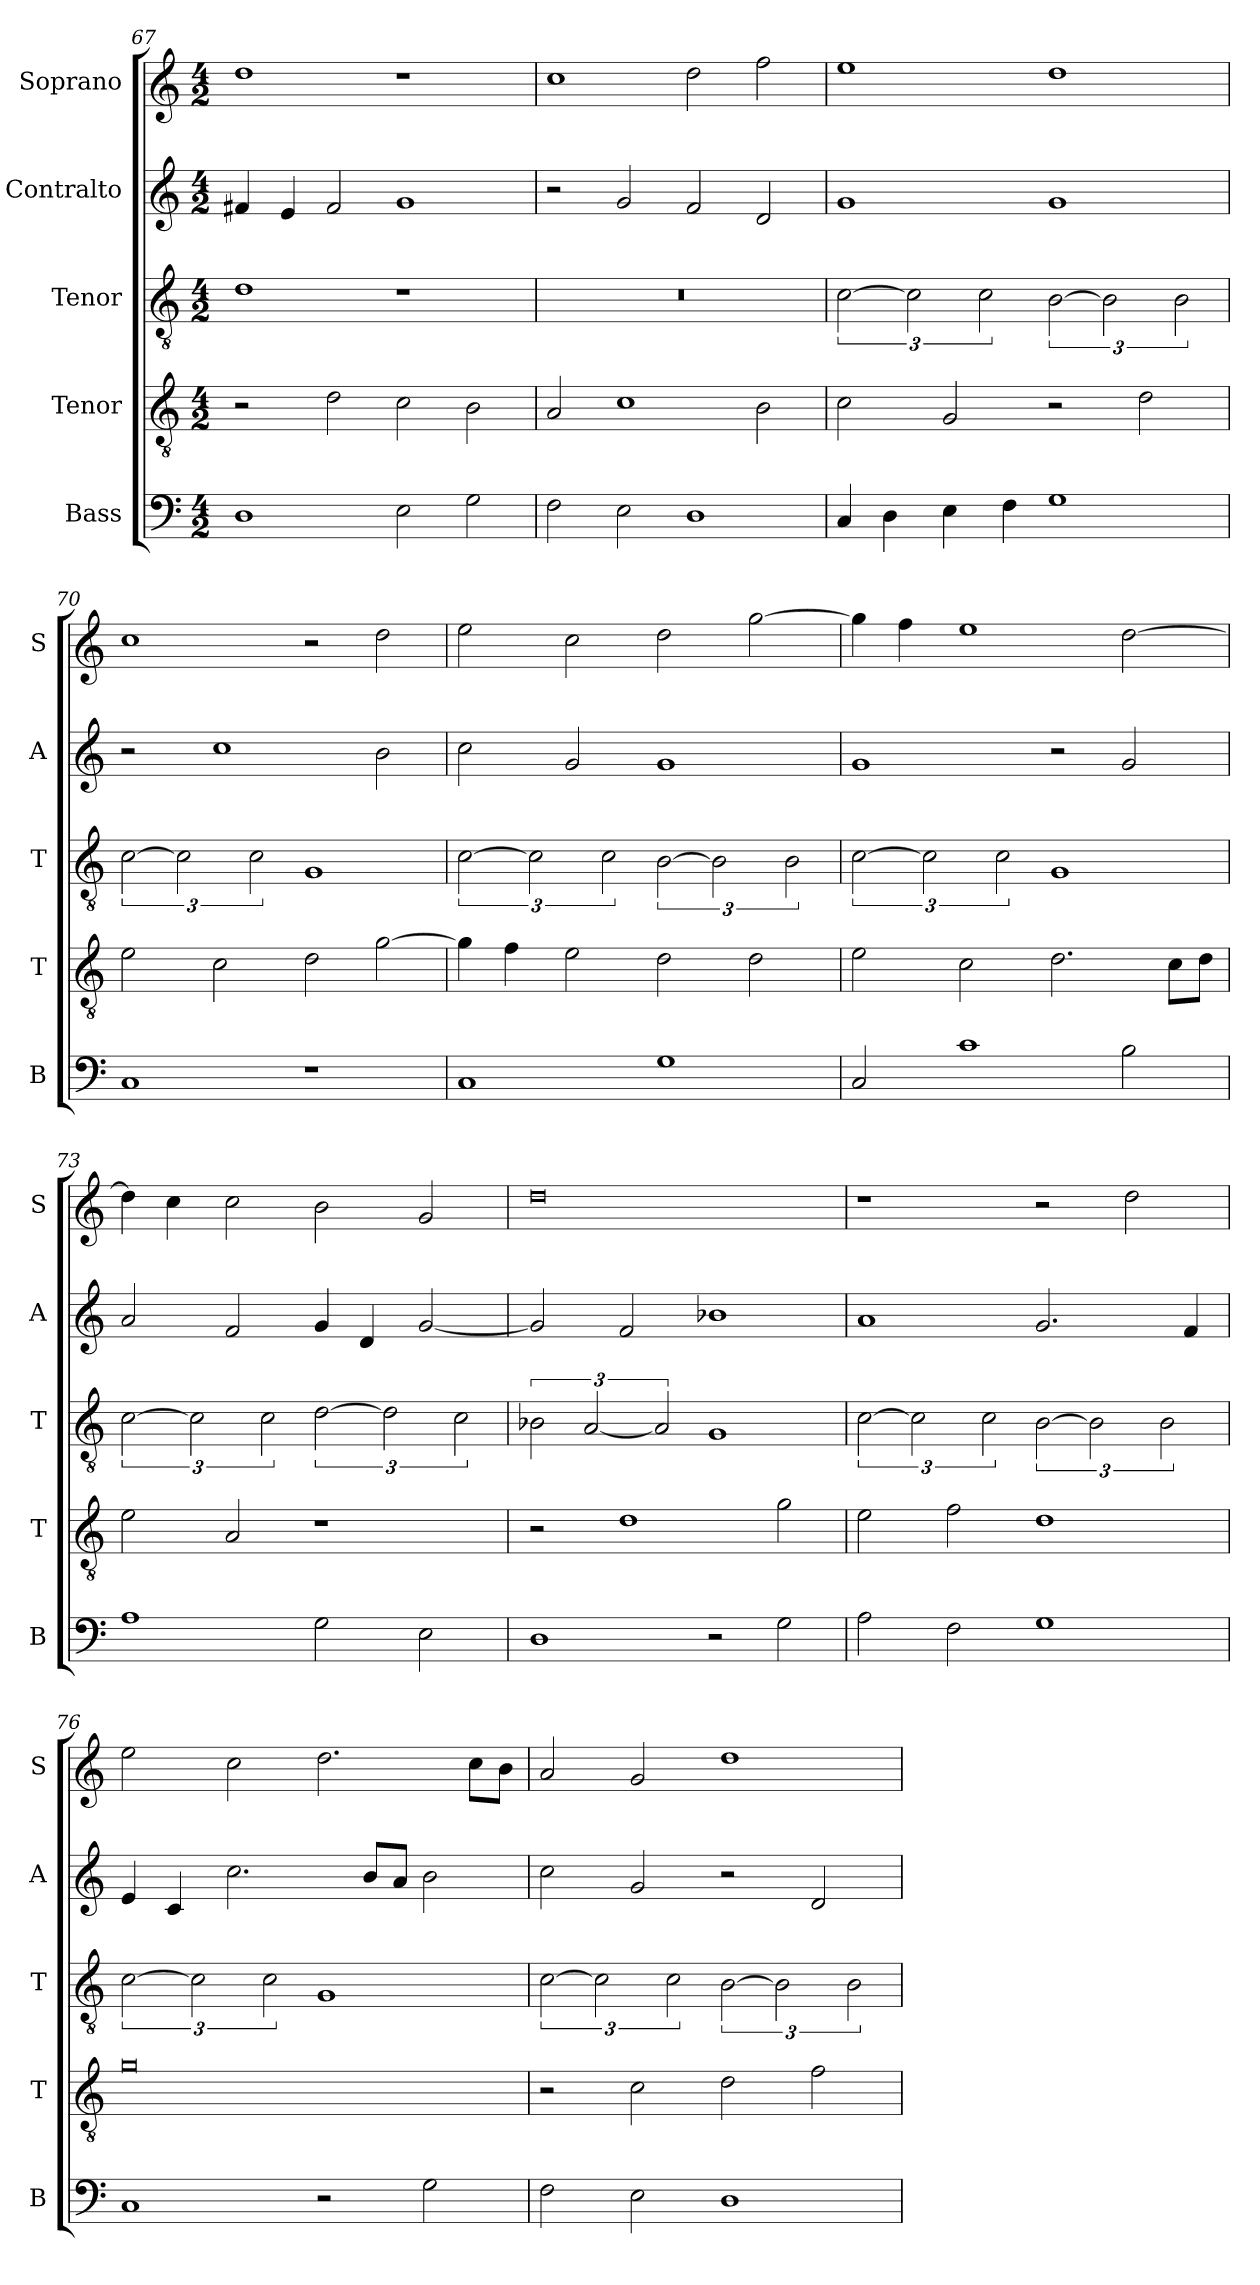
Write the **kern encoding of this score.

**kern	**kern	**kern	**kern	**kern
*part5	*part4	*part3	*part2	*part1
*staff5	*staff4	*staff3	*staff2	*staff1
*I"Bass	*I"Tenor	*I"Tenor	*I"Contralto	*I"Soprano
*I'B	*I'T	*I'T	*I'A	*I'S
*clefF4	*clefGv2	*clefGv2	*clefG2	*clefG2
*k[]	*k[]	*k[]	*k[]	*k[]
*G:mix	*G:mix	*G:mix	*G:mix	*G:mix
*M4/2	*M4/2	*M4/2	*M4/2	*M4/2
=67	=67	=67	=67	=67
1D	2r	1d	4f#X	1dd
.	.	.	4e	.
.	2d	.	2f#	.
2E	2c	1r	1g	1r
2G	2B	.	.	.
=68	=68	=68	=68	=68
2F	2A	0r	2r	1cc
2E	1c	.	2g	.
1D	.	.	2f	2dd
.	2B	.	2d	2ff
=69	=69	=69	=69	=69
4C	2c	[3c	1g	1ee
4D	.	.	.	.
.	.	3c]	.	.
4E	2G	.	.	.
.	.	3c	.	.
4F	.	.	.	.
1G	2r	[3B	1g	1dd
.	.	3B]	.	.
.	2d	.	.	.
.	.	3B	.	.
=70	=70	=70	=70	=70
1C	2e	[3c	2r	1cc
.	.	3c]	.	.
.	2c	.	1cc	.
.	.	3c	.	.
1r	2d	1G	.	2r
.	[2g	.	2b	2dd
=71	=71	=71	=71	=71
1C	4g]	[3c	2cc	2ee
.	4f	.	.	.
.	.	3c]	.	.
.	2e	.	2g	2cc
.	.	3c	.	.
1G	2d	[3B	1g	2dd
.	.	3B]	.	.
.	2d	.	.	[2gg
.	.	3B	.	.
=72	=72	=72	=72	=72
2C	2e	[3c	1g	4gg]
.	.	.	.	4ff
.	.	3c]	.	.
1c	2c	.	.	1ee
.	.	3c	.	.
.	2.d	1G	2r	.
2B	.	.	2g	[2dd
.	8c\L	.	.	.
.	8d\J	.	.	.
=73	=73	=73	=73	=73
1A	2e	[3c	2a	4dd]
.	.	.	.	4cc
.	.	3c]	.	.
.	2A	.	2f	2cc
.	.	3c	.	.
2G	1r	[3d	4g	2b
.	.	.	4d	.
.	.	3d]	.	.
2E	.	.	[2g	2g
.	.	3c	.	.
=74	=74	=74	=74	=74
1D	2r	3B-X	2g]	0dd
.	.	[3A	.	.
.	1d	.	2f	.
.	.	3A]	.	.
2r	.	1G	1b-X	.
2G	2g	.	.	.
=75	=75	=75	=75	=75
2A	2e	[3c	1a	1r
.	.	3c]	.	.
2F	2f	.	.	.
.	.	3c	.	.
1G	1d	[3B	2.g	2r
.	.	3B]	.	.
.	.	.	.	2dd
.	.	3B	.	.
.	.	.	4f	.
=76	=76	=76	=76	=76
1C	0g	[3c	4e	2ee
.	.	.	4c	.
.	.	3c]	.	.
.	.	.	2.cc	2cc
.	.	3c	.	.
2r	.	1G	.	2.dd
.	.	.	8b/L	.
.	.	.	8a/J	.
2G	.	.	2b	.
.	.	.	.	8cc\L
.	.	.	.	8b\J
=77	=77	=77	=77	=77
2F	2r	[3c	2cc	2a
.	.	3c]	.	.
2E	2c	.	2g	2g
.	.	3c	.	.
1D	2d	[3B	2r	1dd
.	.	3B]	.	.
.	2f	.	2d	.
.	.	3B	.	.
=	=	=	=	=
*-	*-	*-	*-	*-
